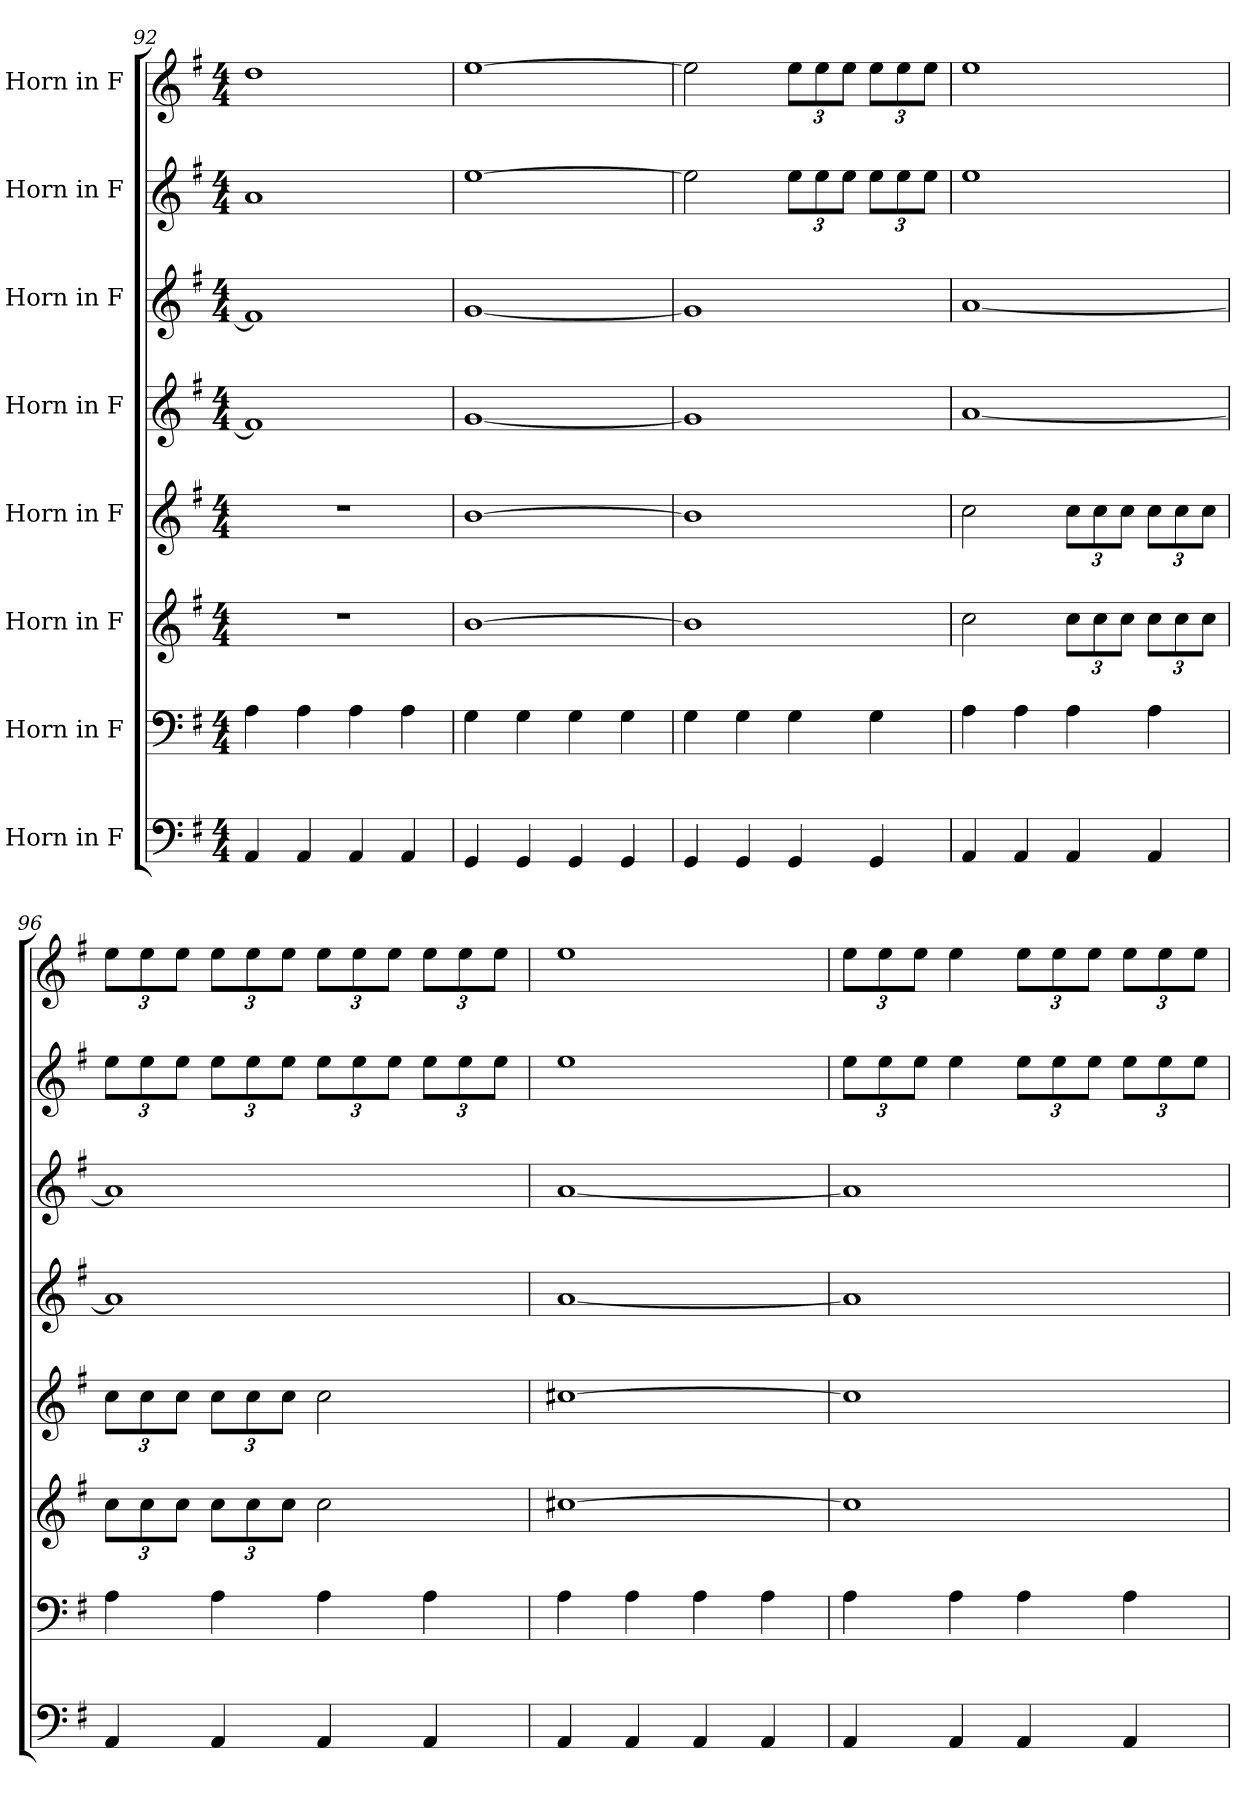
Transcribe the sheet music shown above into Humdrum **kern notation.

**kern	**kern	**kern	**kern	**kern	**kern	**kern	**kern
*part8	*part7	*part6	*part5	*part4	*part3	*part2	*part1
*staff8	*staff7	*staff6	*staff5	*staff4	*staff3	*staff2	*staff1
*I"Horn in F	*I"Horn in F	*I"Horn in F	*I"Horn in F	*I"Horn in F	*I"Horn in F	*I"Horn in F	*I"Horn in F
*clefF4	*clefF4	*clefG2	*clefG2	*clefG2	*clefG2	*clefG2	*clefG2
*ITrd4c7	*ITrd4c7	*ITrd4c7	*ITrd4c7	*ITrd4c7	*ITrd4c7	*ITrd4c7	*ITrd4c7
*k[]	*k[]	*k[]	*k[]	*k[]	*k[]	*k[]	*k[]
*M4/4	*M4/4	*M4/4	*M4/4	*M4/4	*M4/4	*M4/4	*M4/4
=92	=92	=92	=92	=92	=92	=92	=92
4DD/	4D\	1r	1r	1B]	1B]	1d	1g
4DD/	4D\	.	.	.	.	.	.
4DD/	4D\	.	.	.	.	.	.
4DD/	4D\	.	.	.	.	.	.
!!LO:PB:g=z
=93	=93	=93	=93	=93	=93	=93	=93
4CC/	4C\	[1e	[1e	[1c	[1c	[1a	[1a
4CC/	4C\	.	.	.	.	.	.
4CC/	4C\	.	.	.	.	.	.
4CC/	4C\	.	.	.	.	.	.
=94	=94	=94	=94	=94	=94	=94	=94
4CC/	4C\	1e]	1e]	1c]	1c]	2a\]	2a\]
4CC/	4C\	.	.	.	.	.	.
*	*	*	*	*	*	*Xbrackettup	*Xbrackettup
4CC/	4C\	.	.	.	.	12a\L	12a\L
.	.	.	.	.	.	12a\	12a\
.	.	.	.	.	.	12a\J	12a\J
4CC/	4C\	.	.	.	.	12a\L	12a\L
.	.	.	.	.	.	12a\	12a\
.	.	.	.	.	.	12a\J	12a\J
=95	=95	=95	=95	=95	=95	=95	=95
4DD/	4D\	2f\	2f\	[1d	[1d	1a	1a
4DD/	4D\	.	.	.	.	.	.
*	*	*Xbrackettup	*Xbrackettup	*	*	*	*
4DD/	4D\	12f\L	12f\L	.	.	.	.
.	.	12f\	12f\	.	.	.	.
.	.	12f\J	12f\J	.	.	.	.
4DD/	4D\	12f\L	12f\L	.	.	.	.
.	.	12f\	12f\	.	.	.	.
.	.	12f\J	12f\J	.	.	.	.
=96	=96	=96	=96	=96	=96	=96	=96
4DD/	4D\	12f\L	12f\L	1d]	1d]	12a\L	12a\L
.	.	12f\	12f\	.	.	12a\	12a\
.	.	12f\J	12f\J	.	.	12a\J	12a\J
4DD/	4D\	12f\L	12f\L	.	.	12a\L	12a\L
.	.	12f\	12f\	.	.	12a\	12a\
.	.	12f\J	12f\J	.	.	12a\J	12a\J
4DD/	4D\	2f\	2f\	.	.	12a\L	12a\L
.	.	.	.	.	.	12a\	12a\
.	.	.	.	.	.	12a\J	12a\J
4DD/	4D\	.	.	.	.	12a\L	12a\L
.	.	.	.	.	.	12a\	12a\
.	.	.	.	.	.	12a\J	12a\J
=97	=97	=97	=97	=97	=97	=97	=97
4DD/	4D\	[1f#X	[1f#X	[1d	[1d	1a	1a
4DD/	4D\	.	.	.	.	.	.
4DD/	4D\	.	.	.	.	.	.
4DD/	4D\	.	.	.	.	.	.
!!LO:PB:g=z
=98	=98	=98	=98	=98	=98	=98	=98
4DD/	4D\	1f#]	1f#]	1d]	1d]	12a\L	12a\L
.	.	.	.	.	.	12a\	12a\
.	.	.	.	.	.	12a\J	12a\J
4DD/	4D\	.	.	.	.	4a\	4a\
4DD/	4D\	.	.	.	.	12a\L	12a\L
.	.	.	.	.	.	12a\	12a\
.	.	.	.	.	.	12a\J	12a\J
4DD/	4D\	.	.	.	.	12a\L	12a\L
.	.	.	.	.	.	12a\	12a\
.	.	.	.	.	.	12a\J	12a\J
=	=	=	=	=	=	=	=
*-	*-	*-	*-	*-	*-	*-	*-
